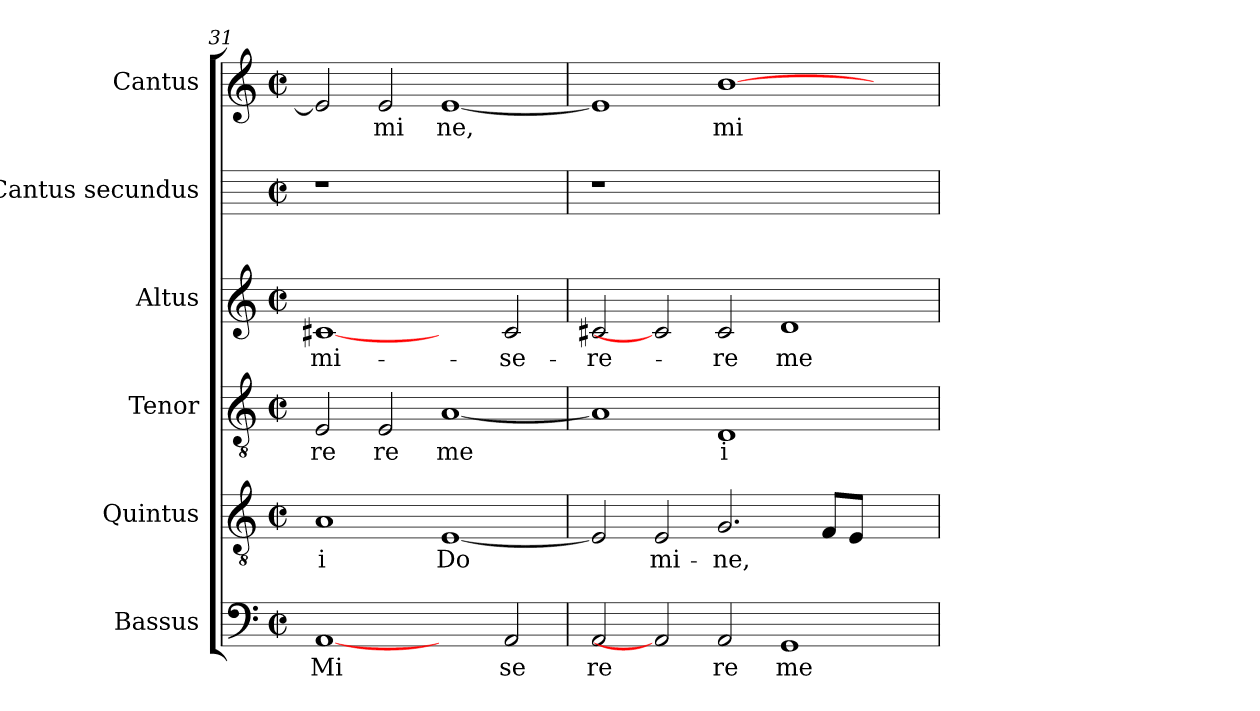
**kern	**text	**kern	**text	**kern	**text	**kern	**text	**kern	**kern	**text
*part6	*part6	*part5	*part5	*part4	*part4	*part3	*part3	*part2	*part1	*part1
*staff6	*staff6	*staff5	*staff5	*staff4	*staff4	*staff3	*staff3	*staff2	*staff1	*staff1
*I"Bassus	*	*I"Quintus	*	*I"Tenor	*	*I"Altus	*	*I"Cantus  secundus	*I"Cantus	*
*I'B	*	*I'Q	*	*I'T	*	*I'A	*	*	*I'C	*
*clefF4	*	*clefGv2	*	*clefGv2	*	*clefG2	*	*	*clefG2	*
*k[]	*	*k[]	*	*k[]	*	*k[]	*	*k[]	*k[]	*
*C:	*	*C:	*	*C:	*	*C:	*	*C:	*C:	*
*M2/2	*	*M2/2	*	*M2/2	*	*M2/2	*	*M2/2	*M2/2	*
*met(c|)	*	*met(c|)	*	*met(c|)	*	*met(c|)	*	*met(c|)	*met(c|)	*
=31	=31	=31	=31	=31	=31	=31	=31	=31	=31	=31
!	!LO:LY:b:cj	!	!LO:LY:b:cj	!	!LO:LY:b:cj	!	!LO:LY:b:cj	!	!	!LO:LY:b:cj
[1AA	Mi	1A	-i	2E/	re	[1c#X	mi-	1r	2e/]	.
!	!	!	!	!	!LO:LY:b:cj	!	!	!	!	!LO:LY:b:cj
.	.	.	.	2E/	re	.	.	.	2e/	mi
!	!	!	!LO:LY:b:cj	!	!LO:LY:b:cj	!	!	!	!	!LO:LY:b:cj
2ryy	.	[<1E	Do-	[<1A	me	2ryy	.	1ryy	[<1e	ne,
!	!LO:LY:b:cj	!	!	!	!	!	!LO:LY:b:cj	!	!	!
2AA/	se	.	.	.	.	2c#/	-se-	.	.	.
=32	=32	=32	=32	=32	=32	=32	=32	=32	=32	=32
!	!LO:LY:b:cj	!	!LO:LY:b:cj	!	!LO:LY:b:cj	!	!LO:LY:b:cj	!	!	!LO:LY:b:cj
2AA/	re	2E/]	--	1A]	.	2c#X/	-re-	1r	1e]	.
!	!	!	!LO:LY:b:cj	!	!	!	!	!	!	!
2AA]	.	2E/	-mi-	.	.	2c#]	.	.	.	.
!	!LO:LY:b:cj	!	!LO:LY:b:cj	!	!LO:LY:b:cj	!	!LO:LY:b:cj	!	!	!LO:LY:b:cj
2AA/	re	2.G/	-ne,	1D	i	2c#/	-re	1.ryy	[>1b	mi
!	!LO:LY:b:cj	!	!	!	!	!	!LO:LY:b:cj	!	!	!
1GG	me	.	.	.	.	1d	me-	.	.	.
!	!	!	!LO:LY:b:cj	!	!	!	!	!	!	!
.	.	8F/L	.	.	.	.	.	.	.	.
!	!	!	!LO:LY:b:cj	!	!	!	!	!	!	!
.	.	8E/J	.	.	.	.	.	.	.	.
.	.	2ryy	.	2ryy	.	.	.	.	2ryy	.
=	=	=	=	=	=	=	=	=	=	=
*-	*-	*-	*-	*-	*-	*-	*-	*-	*-	*-
